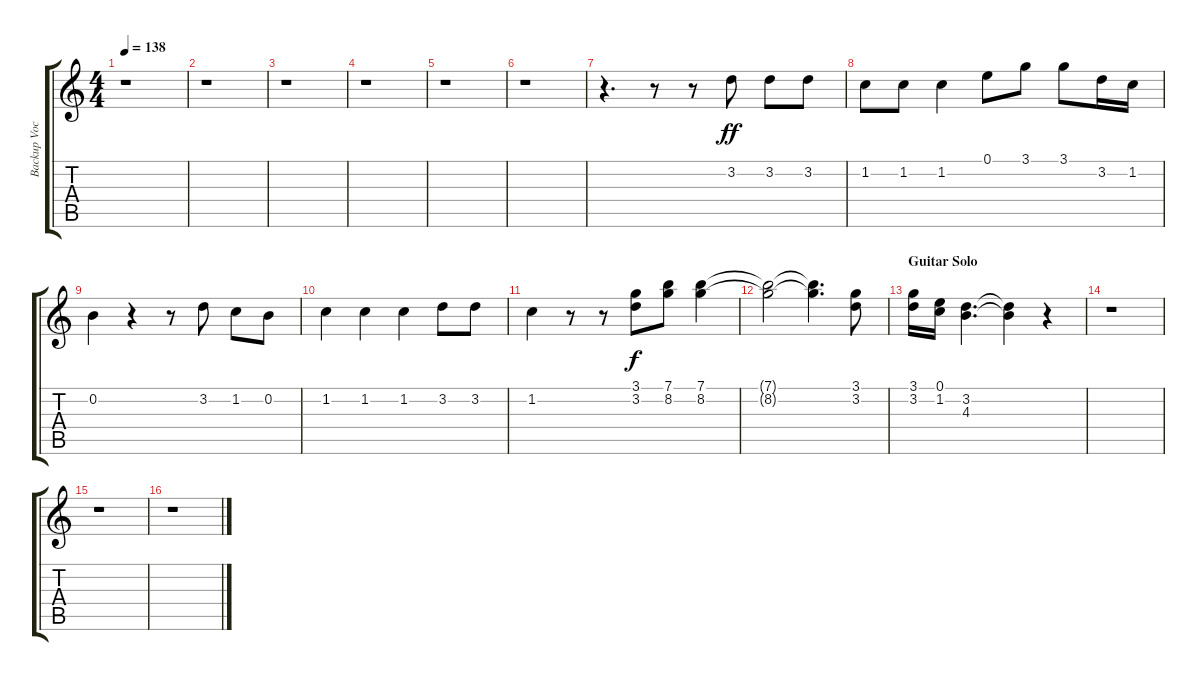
\track ("Backup Vocals(Timothy B. Schmidt, Don He" "Backup Voc") {instrument electricguitarjazz}
\staff {score tabs}
\tuning (E4 B3 G3 D3 A2 E2) {hide}
\ts (4 4)
\tempo 138
\clef g2
\ks c
r.1{dy f} |
r.1 |
r.1 |
r.1 |
r.1 |
r.1 |
r.4{d} r.8 r.8 3.2.8{dy ff} 3.2.8 3.2.8 |
1.2.8 1.2.8 1.2.4 0.1.8 3.1.8 3.1.8 3.2.16 1.2.16 |
0.2.4 r.4 r.8 3.2.8 1.2.8 0.2.8 |
1.2.4 1.2.4 1.2.4 3.2.8 3.2.8 |
1.2.4 r.8 r.8 (3.1 3.2).8{dy f} (7.1 8.2).8 (7.1 8.2).4 |
(7.1{t} 8.2{t}).2 (7.1{t} 8.2{t}).4{d} (3.1 3.2).8 |
\section ("" "Guitar Solo")
(3.1 3.2).16 (0.1 1.2).16 (3.2 4.3).4{d} (3.2{t} 4.3{t}).4 r.4 |
r.1 |
r.1 |
r.1
